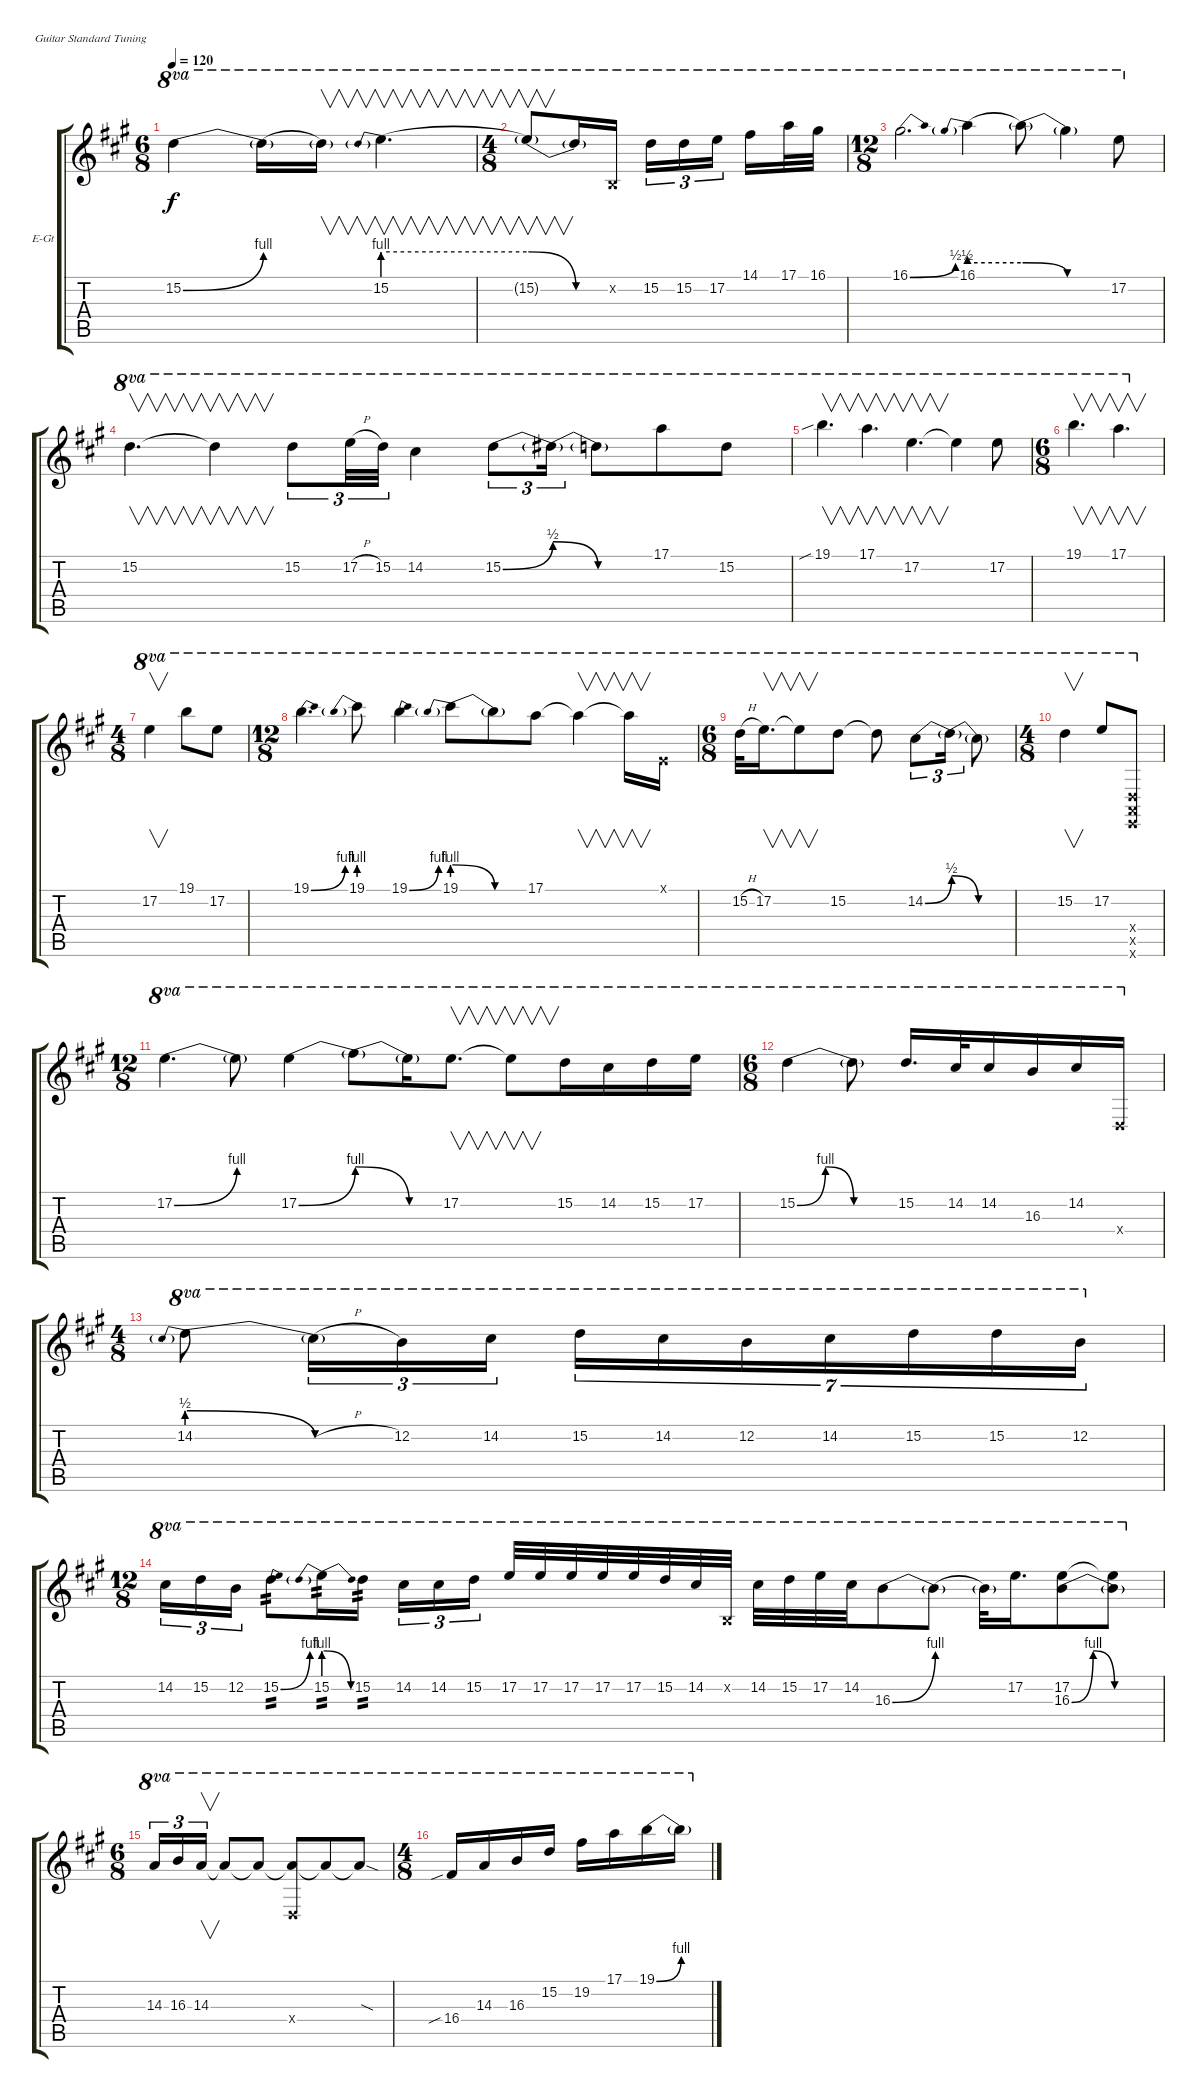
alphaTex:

\defaultSystemsLayout 4
\bracketExtendMode groupsimilarinstruments
\firstSystemTrackNameOrientation horizontal
\otherSystemsTrackNameOrientation horizontal
\track ("Lead Guitar" "E-Gt") {instrument distortionguitar}
\staff {score tabs}
\tuning (E4 B3 G3 D3 A2 E2)
\ts (6 8)
\tempo 120
\clef g2
\scale
0.533835
\ks f#minor
15.2{be (bend 0 0 15 4)}.4{ot 8va dy f} 15.2{be (hold 0 0 60 0) t}.16{ot 8va} 15.2{be (hold 0 0 60 0) t}.16{v ot 8va} 15.2{be (prebend 0 4 60 4)}.4{v d ot 8va} |
\ts (4 8)
\scale
0.410405 15.2{be (release 0 4 59.4 0) t}.8{v ot 8va} 15.2{be (hold 0 0 60 0) t}.16{ot 8va} 0.2{x}.16{ot 8va} 15.2.16{tu (3 2) ot 8va} 15.2.16{tu (3 2) ot 8va} 17.2.16{tu (3 2) ot 8va} 14.1.16{ot 8va} 17.1.32{ot 8va} 16.1.32{ot 8va} |
\ts (12 8)
\scale
0.410405 16.1{be (bend 0 0 14.399999999999999 2)}.2{d ot 8va} 16.1{be (prebend 0 2 60 2)}.4{ot 8va} 16.1{be (release 0 2 59.4 0) t}.8{ot 8va} 16.1{be (hold 0 0 60 0) t}.4{ot 8va} 17.2.8{ot 8va} |
\scale
0.179191 15.2.4{v d ot 8va} 15.2{t}.4{v ot 8va} 15.2.8{tu (3 2) ot 8va} 17.2{h}.32{tu (3 2) ot 8va} 15.2.32{tu (3 2) ot 8va} 14.2.4{ot 8va} 15.2{be (bend 0 0 60 2)}.8{tu (3 2) ot 8va} 15.2{be (release 0 2 59.4 0) t}.16{tu (3 2) ot 8va} 15.2{be (hold 0 0 60 0) t}.8{ot 8va} 17.1.8{ot 8va} 15.2.8{ot 8va} |
\scale
0.179191 19.1{sib}.4{v d ot 8va} 17.1.4{v d ot 8va} 17.2.4{v d ot 8va} 17.2{t}.4{ot 8va} 17.2.8{ot 8va} |
\ts (6 8)
\scale
0.410405 19.1.4{v d ot 8va} 17.1.4{v d ot 8va} |
\ts (4 8)
\scale
0.410405 17.2.4{v ot 8va} 19.1.8{ot 8va} 17.2.8{ot 8va} |
\ts (12 8)
\scale
0.333333 19.1{be (bend 0 0 15 4)}.4{d ot 8va} 19.1{be (prebend 0 4 60 4)}.8{ot 8va} 19.1{be (bend 0 0 15 4)}.4{ot 8va} 19.1{be (prebendrelease 0 4 59.4 0)}.8{ot 8va} 19.1{be (hold 0 0 60 0) t}.8{ot 8va} 17.1.8{ot 8va} 17.1{t}.4{v ot 8va} 17.1{t}.16{v ot 8va} 0.1{x}.16{ot 8va} |
\ts (6 8)
\scale
0.333333 15.2{h}.32{ot 8va} 17.2.16{v d ot 8va} 17.2{t}.8{v ot 8va} 15.2.8{ot 8va} 15.2{t}.8{ot 8va} 14.2{be (bend 0 0 60 2)}.8{tu (3 2) ot 8va} 14.2{be (release 0 2 59.4 0) t}.16{tu (3 2) ot 8va} 14.2{be (hold 0 0 60 0) t}.8{ot 8va} |
\ts (4 8)
\scale
0.333333 15.2.4{v ot 8va} 17.2.8{ot 8va} (0.4{x} 0.5{x} 0.6{x}).8{ot 8va} |
\ts (12 8)
\scale
0.333333 17.2{be (bend 0 0 15 4)}.4{d ot 8va} 17.2{be (hold 0 0 60 0) t}.8{ot 8va} 17.2{be (bend 0 0 15 4)}.4{ot 8va} 17.2{be (release 0 4 59.4 0) t}.8{ot 8va} 17.2{be (hold 0 0 60 0) t}.16{ot 8va} 17.2.8{v d ot 8va} 17.2{t}.8{v ot 8va} 15.2.16{ot 8va} 14.2.16{ot 8va} 15.2.16{ot 8va} 17.2.16{ot 8va} |
\ts (6 8)
\scale
0.333333 15.2{be (bendrelease 0 0 10.2 4 31.2 4 59.4 0)}.4{ot 8va} 15.2{be (hold 0 0 60 0) t}.8{ot 8va} 15.2.16{d ot 8va} 14.2.32{ot 8va} 14.2.16{ot 8va} 16.3.16{ot 8va} 14.2.16{ot 8va} 0.4{x}.16{ot 8va} |
\ts (4 8)
\scale
0.333333 14.2{be (prebendrelease 0 2 59.4 0)}.8{ot 8va} 14.2{be (hold 0 0 60 0) h t}.16{tu (3 2) ot 8va} 12.2.16{tu (3 2) ot 8va} 14.2.16{tu (3 2) ot 8va} 15.2.16{tu (7 4) ot 8va} 14.2.16{tu (7 4) ot 8va} 12.2.16{tu (7 4) ot 8va} 14.2.16{tu (7 4) ot 8va} 15.2.16{tu (7 4) ot 8va} 15.2.16{tu (7 4) ot 8va} 12.2.16{tu (7 4) ot 8va} |
\ts (12 8)
\scale
0.333333 14.2.16{tu (3 2) ot 8va} 15.2.16{tu (3 2) ot 8va} 12.2.16{tu (3 2) ot 8va} 15.2{be (bend 0 0 15 4)}.8{ot 8va tp 2} 15.2{be (prebendrelease 0 4 59.4 0)}.16{ot 8va tp 2} 15.2.16{ot 8va tp 2} 14.2.16{tu (3 2) ot 8va} 14.2.16{tu (3 2) ot 8va} 15.2.16{tu (3 2) ot 8va} 17.2.32{ot 8va} 17.2.32{ot 8va} 17.2.32{ot 8va} 17.2.32{ot 8va} 17.2.32{ot 8va} 15.2.32{ot 8va} 14.2.32{ot 8va} 0.2{x}.32{ot 8va} 14.2.32{ot 8va} 15.2.32{ot 8va} 17.2.32{ot 8va} 14.2.32{ot 8va} 16.3{be (bend 0 0 15 4)}.8{ot 8va} 16.3{be (hold 0 0 60 0) t}.8{ot 8va} 16.3{be (hold 0 0 60 0) t}.32{ot 8va} 17.2.16{d ot 8va} (16.3{be (bendrelease 0 0 10.2 4 40.199999999999996 4 59.4 0)} 17.2).8{ot 8va} (16.3{be (hold 0 0 60 0) t} 17.2{t}).8{ot 8va} |
\ts (6 8)
\scale
0.333333 14.3.16{tu (3 2) ot 8va} 16.3.16{tu (3 2) ot 8va} 14.3.16{v tu (3 2) ot 8va} 14.3{t}.8{ot 8va} 14.3{t}.8{ot 8va} (14.3{t} 0.4{x}).8{ot 8va} 14.3{t}.8{ot 8va} 14.3{sod t}.8{ot 8va} |
\ts (4 8)
\scale
0.333333 16.4{sib}.16{ot 8va} 14.3.16{ot 8va} 16.3.16{ot 8va} 15.2.16{ot 8va} 19.2.16{ot 8va} 17.1.16{ot 8va} 19.1{be (bend 0 0 60 4)}.16{ot 8va} 19.1{be (hold 0 0 60 0) t}.16{ot 8va}
